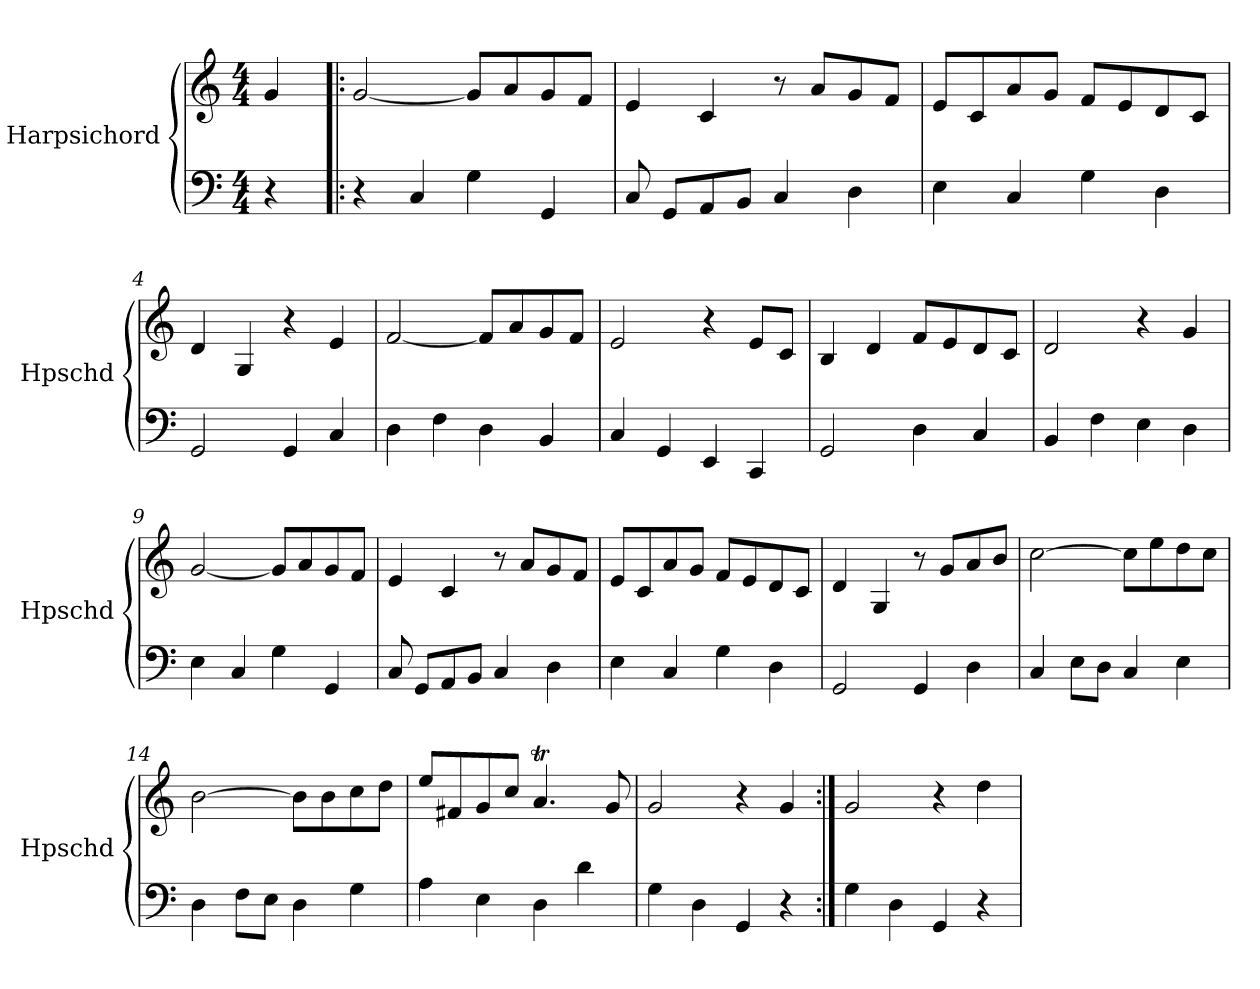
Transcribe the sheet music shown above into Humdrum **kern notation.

**kern	**kern
*part1	*part1
*staff2	*staff1
*I"Harpsichord	*
*I'Hpschd	*
*clefF4	*clefG2
*k[]	*k[]
*C:	*C:
*M4/4	*M4/4
=	=
4r	4g/
=1!|:	=1!|:
4r	[2g/
4C/	.
4G\	8g/L]
.	8a/
4GG/	8g/
.	8f/J
=2	=2
8C/	4e/
8GG/L	.
8AA/	4c/
8BB/J	.
4C/	8r
.	8a/L
4D\	8g/
.	8f/J
=3	=3
4E\	8e/L
.	8c/
4C/	8a/
.	8g/J
4G\	8f/L
.	8e/
4D\	8d/
.	8c/J
=4	=4
2GG/	4d/
.	4G/
4GG/	4r
4C/	4e/
=5	=5
4D\	[2f/
4F\	.
4D\	8f/L]
.	8a/
4BB/	8g/
.	8f/J
=6	=6
4C/	2e/
4GG/	.
4EE/	4r
4CC/	8e/L
.	8c/J
!!LO:LB:g=z
=7	=7
2GG/	4B/
.	4d/
4D\	8f/L
.	8e/
4C/	8d/
.	8c/J
=8	=8
4BB/	2d/
4F\	.
4E\	4r
4D\	4g/
=9	=9
4E\	[2g/
4C/	.
4G\	8g/L]
.	8a/
4GG/	8g/
.	8f/J
=10	=10
8C/	4e/
8GG/L	.
8AA/	4c/
8BB/J	.
4C/	8r
.	8a/L
4D\	8g/
.	8f/J
=11	=11
4E\	8e/L
.	8c/
4C/	8a/
.	8g/J
4G\	8f/L
.	8e/
4D\	8d/
.	8c/J
=12	=12
2GG/	4d/
.	4G/
4GG/	8r
.	8g/L
4D\	8a/
.	8b/J
=13	=13
4C/	[2cc\
8E\L	.
8D\J	.
4C/	8cc\L]
.	8ee\
4E\	8dd\
.	8cc\J
!!LO:LB:g=z
=14	=14
4D\	[2b\
8F\L	.
8E\J	.
4D\	8b\L]
.	8b\
4G\	8cc\
.	8dd\J
=15	=15
4A\	8ee/L
.	8f#X/
4E\	8g/
.	8cc/J
4D\	4.aT/
4d\	.
.	8g/
=16	=16
4G\	2g/
4D\	.
4GG/	4r
4r	4g/
=17:|!	=17:|!
4G\	2g/
4D\	.
4GG/	4r
4r	4dd\
=	=
*-	*-
